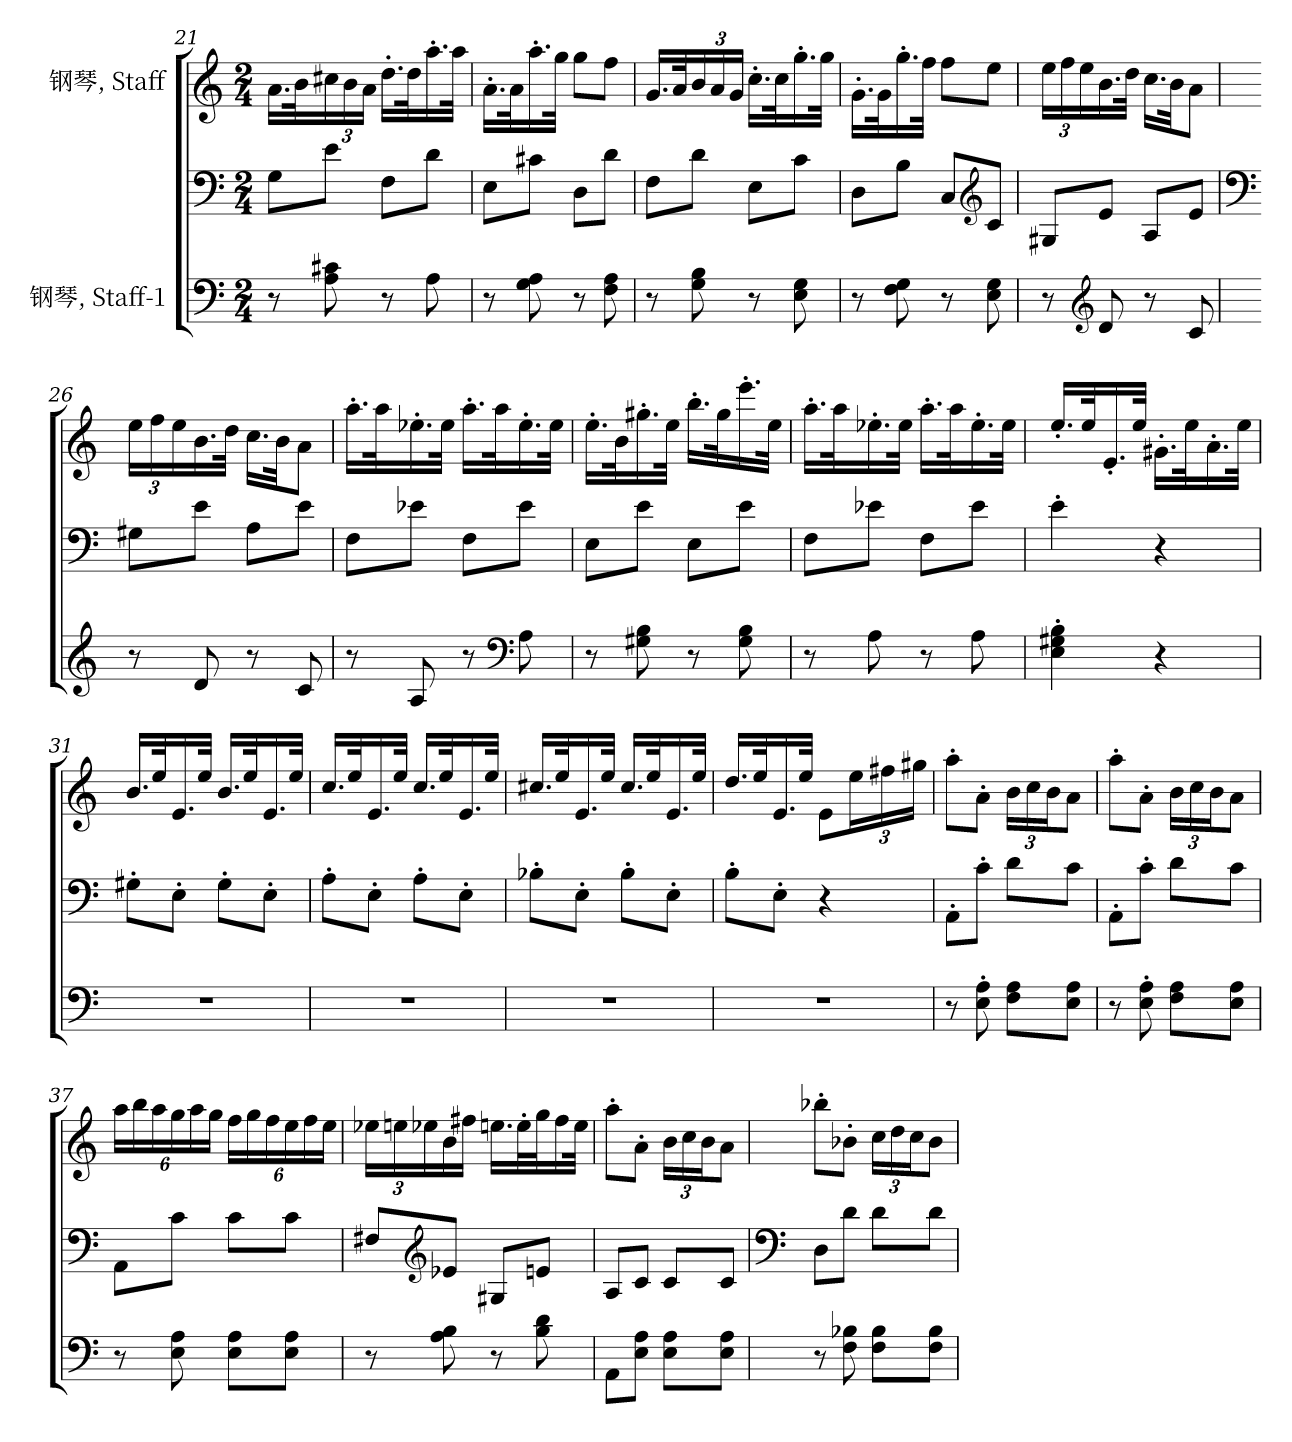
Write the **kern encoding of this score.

**kern	**kern	**kern
*part2	*part2	*part1
*staff3	*staff2	*staff1
*I"钢琴, Staff-1	*	*I"钢琴, Staff
*clefF4	*clefF4	*clefG2
*k[]	*k[]	*k[]
*M2/4	*M2/4	*M2/4
=21	=21	=21
8r	8G\L	16.a\LL
.	.	32b\K
*	*	*Xbrackettup
8A\ 8c#X\	8e\J	24cc#X\
.	.	24b\
.	.	24a\JJ
8r	8F\L	16.dd'\LL
.	.	32dd\K
8A\	8d\J	16.aa'\
.	.	32aa\JJk
=22	=22	=22
8r	8E\L	16.a'\LL
.	.	32a\K
8G\ 8A\	8c#X\J	16.aa'\
.	.	32gg\JJk
8r	8D\L	8gg\L
8F\ 8A\	8d\J	8ff\J
=23	=23	=23
8r	8F\L	16.g/LL
.	.	32a/K
8G\ 8B\	8d\J	24b/
.	.	24a/
.	.	24g/JJ
8r	8E\L	16.cc'\LL
.	.	32cc\K
8E\ 8G\	8c\J	16.gg'\
.	.	32gg\JJk
!!LO:LB:g=z
=24	=24	=24
8r	8D\L	16.g'\LL
.	.	32g\K
8F\ 8G\	8B\J	16.gg'\
.	.	32ff\JJk
8r	8C/L	8ff\L
*	*clefG2	*
8E\ 8G\	8c/J	8ee\J
=25	=25	=25
8r	8G#X/L	24ee\LL
.	.	24ff\
.	.	24ee\
*clefG2	*	*
8d/	8e/J	16.b\
.	.	32dd\JJk
8r	8A/L	16.cc\LL
.	.	32b\JK
8c/	8e/J	8a\J
=26	=26	=26
*	*clefF4	*
8r	8G#X\L	24ee\LL
.	.	24ff\
.	.	24ee\
8d/	8e\J	16.b\
.	.	32dd\JJk
8r	8A\L	16.cc\LL
.	.	32b\JK
8c/	8e\J	8a\J
!!LO:PB:g=z
=27	=27	=27
8r	8F\L	16.aa'\LL
.	.	32aa\K
8A/	8e-X\J	16.ee-X'\
.	.	32ee-\JJk
8r	8F\L	16.aa'\LL
.	.	32aa\K
*clefF4	*	*
8A\	8e-\J	16.ee-'\
.	.	32ee-\JJk
=28	=28	=28
8r	8E\L	16.ee'\LL
.	.	32b\K
8G#X\ 8B\	8e\J	16.gg#X'\
.	.	32ee\JJk
8r	8E\L	16.bb'\LL
.	.	32gg#\K
8G#\ 8B\	8e\J	16.eee'\
.	.	32ee\JJk
=29	=29	=29
8r	8F\L	16.aa'\LL
.	.	32aa\K
8A\	8e-X\J	16.ee-X'\
.	.	32ee-\JJk
8r	8F\L	16.aa'\LL
.	.	32aa\K
8A\	8e-\J	16.ee-'\
.	.	32ee-\JJk
!!LO:LB:g=z
=30	=30	=30
4E\' 4G#X\' 4B\'	4e'\	16.ee'/LL
.	.	32ee/K
.	.	16.e'/
.	.	32ee/JJk
4r	4r	16.g#X'\LL
.	.	32ee\K
.	.	16.a'\
.	.	32ee\JJk
=31	=31	=31
2r	8G#X'\L	16.b/LL
.	.	32ee/K
.	8E'\J	16.e/
.	.	32ee/JJk
.	8G#'\L	16.b/LL
.	.	32ee/K
.	8E'\J	16.e/
.	.	32ee/JJk
=32	=32	=32
2r	8A'\L	16.cc/LL
.	.	32ee/K
.	8E'\J	16.e/
.	.	32ee/JJk
.	8A'\L	16.cc/LL
.	.	32ee/K
.	8E'\J	16.e/
.	.	32ee/JJk
=33	=33	=33
2r	8B-X'\L	16.cc#X/LL
.	.	32ee/K
.	8E'\J	16.e/
.	.	32ee/JJk
.	8B-'\L	16.cc#/LL
.	.	32ee/K
.	8E'\J	16.e/
.	.	32ee/JJk
!!LO:LB:g=z
=34	=34	=34
2r	8B'\L	16.dd/LL
.	.	32ee/K
.	8E'\J	16.e/
.	.	32ee/JJk
.	4r	8e\L
.	.	24ee\L
.	.	24ff#X\
.	.	24gg#X\JJ
=35	=35	=35
8r	8AA'\L	8aa'\L
8E\' 8A\'	8c'\J	8a'\J
8F\ 8A\L	8d\L	24b\LL
.	.	24cc\
.	.	24b\J
8E\ 8A\J	8c\J	8a\J
=36	=36	=36
8r	8AA'\L	8aa'\L
8E\' 8A\'	8c'\J	8a'\J
8F\ 8A\L	8d\L	24b\LL
.	.	24cc\
.	.	24b\J
8E\ 8A\J	8c\J	8a\J
=37	=37	=37
8r	8AA\L	24aa\LL
.	.	24bb\
.	.	24aa\
8E\ 8A\	8c\J	24gg\
.	.	24aa\
.	.	24gg\JJ
8E\ 8A\L	8c\L	24ff\LL
.	.	24gg\
.	.	24ff\
8E\ 8A\J	8c\J	24ee\
.	.	24ff\
.	.	24ee\JJ
!!LO:LB:g=z
=38	=38	=38
8r	8F#X/L	24ee-X\LL
.	.	24een\
.	.	24ee-X\
*	*clefG2	*
8A\ 8B\	8e-X/J	16b\
.	.	16ff#X\JJ
8r	8G#X/L	16.een\LL
.	.	32ee'\L
8B\ 8d\	8en/J	32gg\J
.	.	16ff#\
.	.	32ee\JJk
=39	=39	=39
8AA\L	8A/L	8aa'\L
8E\ 8A\J	8c/J	8a'\J
8E\ 8A\L	8c/L	24b\LL
.	.	24cc\
.	.	24b\J
8E\ 8A\J	8c/J	8a\J
=40	=40	=40
*	*clefF4	*
8r	8D\L	8bb-X'\L
8F\ 8B-X\	8d\J	8b-X'\J
8F\ 8B-\L	8d\L	24cc\LL
.	.	24dd\
.	.	24cc\J
8F\ 8B-\J	8d\J	8b-\J
=	=	=
*-	*-	*-
